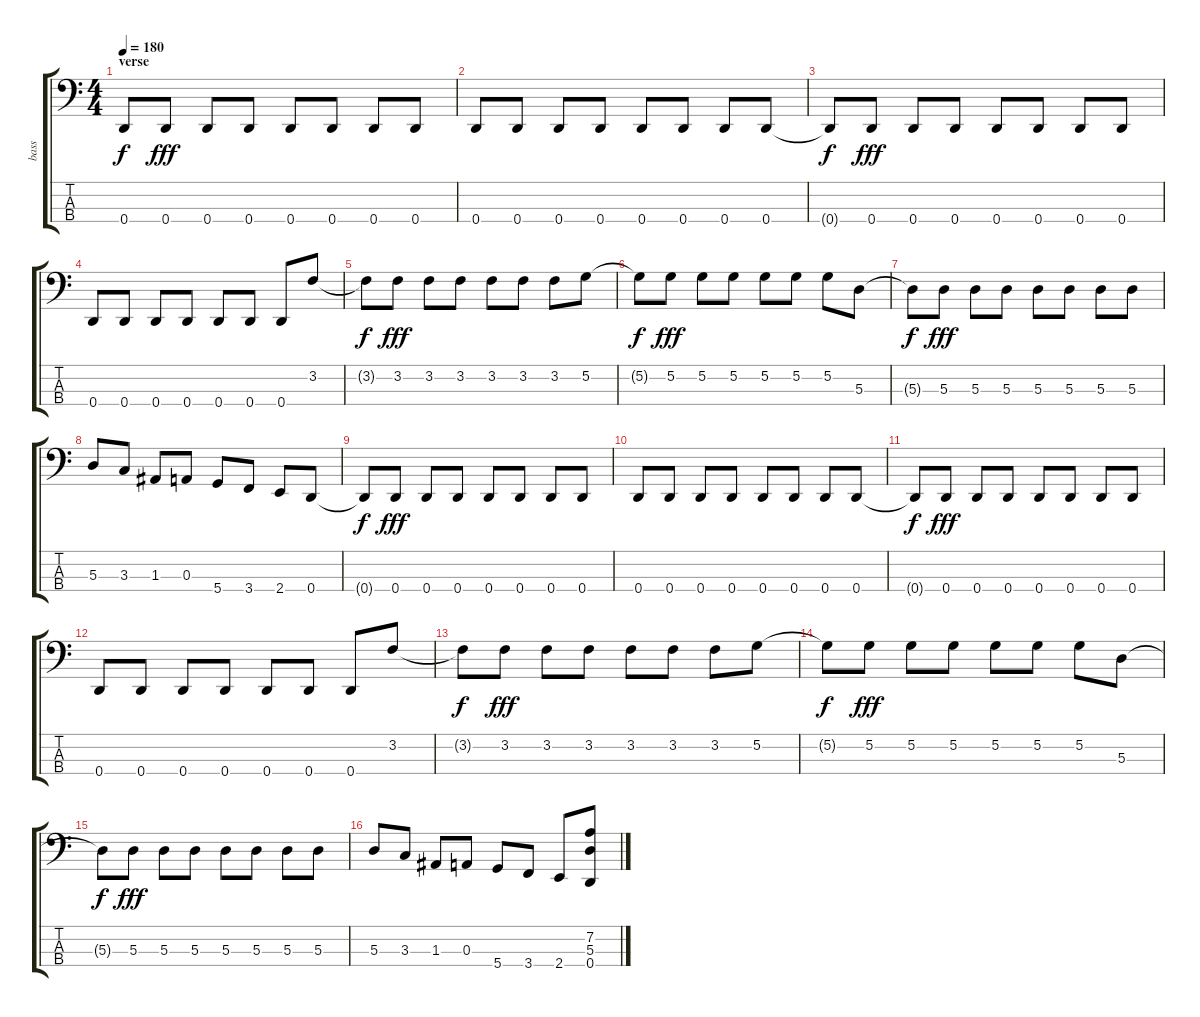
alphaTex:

\track ("bass" "bass") {instrument electricbassfinger}
\staff {score tabs}
\tuning (G2 D2 A1 D1) {hide}
\ts (4 4)
\section ("" "verse")
\tempo 180
\clef f4
\ks c
0.4{t}.8{dy f} 0.4.8{dy fff} 0.4.8 0.4.8 0.4.8 0.4.8 0.4.8 0.4.8 |
0.4.8 0.4.8 0.4.8 0.4.8 0.4.8 0.4.8 0.4.8 0.4.8 |
0.4{t}.8{dy f} 0.4.8{dy fff} 0.4.8 0.4.8 0.4.8 0.4.8 0.4.8 0.4.8 |
0.4.8 0.4.8 0.4.8 0.4.8 0.4.8 0.4.8 0.4.8 3.2.8 |
3.2{t}.8{dy f} 3.2.8{dy fff} 3.2.8 3.2.8 3.2.8 3.2.8 3.2.8 5.2.8 |
5.2{t}.8{dy f} 5.2.8{dy fff} 5.2.8 5.2.8 5.2.8 5.2.8 5.2.8 5.3.8 |
5.3{t}.8{dy f} 5.3.8{dy fff} 5.3.8 5.3.8 5.3.8 5.3.8 5.3.8 5.3.8 |
5.3.8 3.3.8 1.3.8 0.3.8 5.4.8 3.4.8 2.4.8 0.4.8 |
0.4{t}.8{dy f} 0.4.8{dy fff} 0.4.8 0.4.8 0.4.8 0.4.8 0.4.8 0.4.8 |
0.4.8 0.4.8 0.4.8 0.4.8 0.4.8 0.4.8 0.4.8 0.4.8 |
0.4{t}.8{dy f} 0.4.8{dy fff} 0.4.8 0.4.8 0.4.8 0.4.8 0.4.8 0.4.8 |
0.4.8 0.4.8 0.4.8 0.4.8 0.4.8 0.4.8 0.4.8 3.2.8 |
3.2{t}.8{dy f} 3.2.8{dy fff} 3.2.8 3.2.8 3.2.8 3.2.8 3.2.8 5.2.8 |
5.2{t}.8{dy f} 5.2.8{dy fff} 5.2.8 5.2.8 5.2.8 5.2.8 5.2.8 5.3.8 |
5.3{t}.8{dy f} 5.3.8{dy fff} 5.3.8 5.3.8 5.3.8 5.3.8 5.3.8 5.3.8 |
5.3.8 3.3.8 1.3.8 0.3.8 5.4.8 3.4.8 2.4.8 (7.2 5.3 0.4).8
